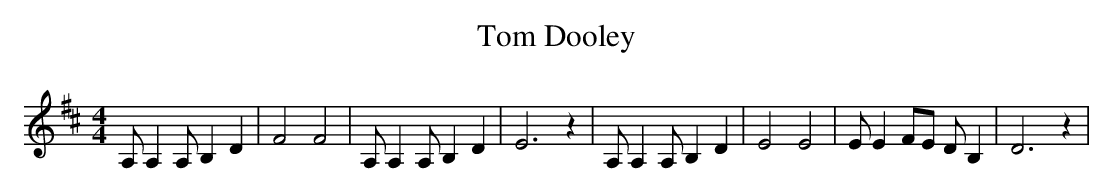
X:1
T:Tom Dooley
M:4/4
L:1/4
K:D
 A,/2 A, A,/2 B, D| F2 F2| A,/2 A, A,/2 B, D| E3 z| A,/2 A, A,/2 B, D|\
 E2 E2| E/2 E F/2E/2 D/2 B,| D3 z|
